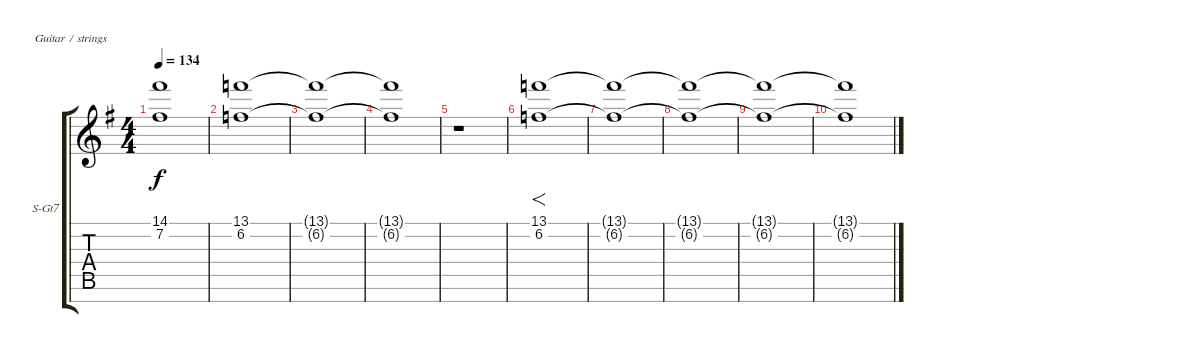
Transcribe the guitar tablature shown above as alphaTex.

\bracketExtendMode groupsimilarinstruments
\firstSystemTrackNameOrientation horizontal
\otherSystemsTrackNameOrientation horizontal
\track ("Choir - Schola Cantorum" "S-Gt7") {instrument choiraahs}
\staff {score tabs}
\tuning (E4 B3 G3 D3 A2 E2 B1)
\displaytranspose 12
\ts (4 4)
\tempo 134
\clef g2
\ks g
(14.1 7.2).1{dy f} |
(13.1 6.2).1 |
(13.1{t} 6.2{t}).1 |
(13.1{t} 6.2{t}).1 |
r.1 |
(13.1 6.2).1{f} |
(13.1{t} 6.2{t}).1 |
(13.1{t} 6.2{t}).1 |
(13.1{t} 6.2{t}).1 |
(13.1{t} 6.2{t}).1
